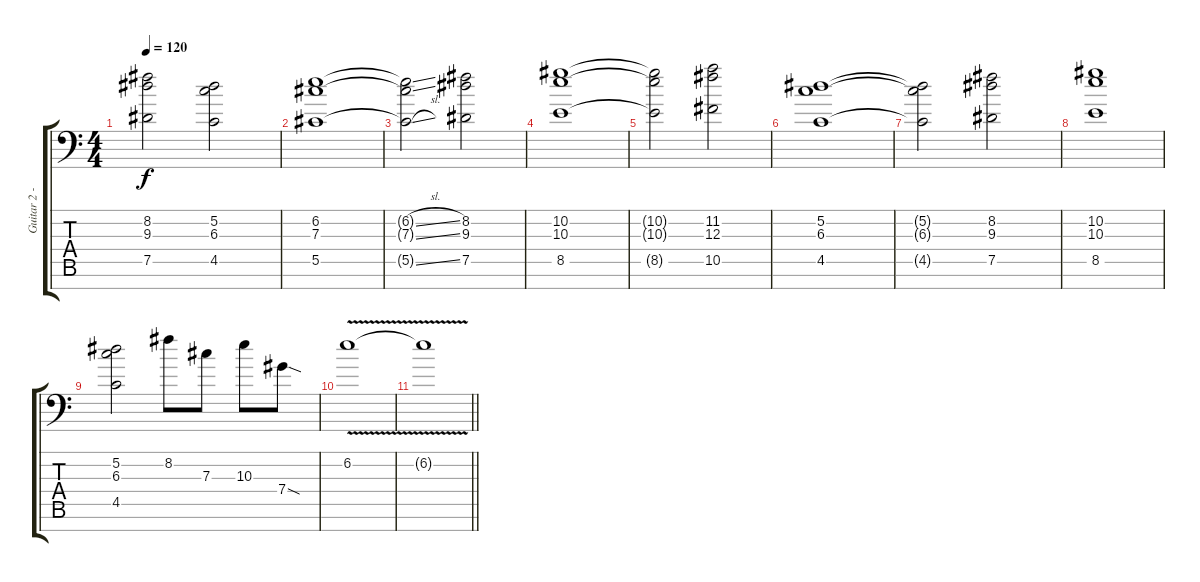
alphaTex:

\track ("Guitar 2 - Right Dist." "Guitar 2 -") {instrument distortionguitar}
\staff {score tabs}
\tuning (Eb4 Bb3 Gb3 Db3 Ab2 Eb2 Ab1) {hide}
\ts (4 4)
\tempo 120
\clef f4
\ks c
(8.2 9.3 7.5).2{dy f} (5.2 6.3 4.5).2 |
(6.2 7.3 5.5).1 |
(6.2{sl t} 7.3{sl t} 5.5{sl t}).2 (8.2 9.3 7.5).2 |
(10.2 10.3 8.5).1 |
(10.2{t} 10.3{t} 8.5{t}).2 (11.2 12.3 10.5).2 |
(5.2 6.3 4.5).1 |
(5.2{t} 6.3{t} 4.5{t}).2 (8.2 9.3 7.5).2 |
(10.2 10.3 8.5).1 |
(5.2 6.3 4.5).2 8.2.8 7.3.8 10.3.8 7.4{sod}.8 |
6.2{v}.1 |
\barLineRight lightlight
6.2{t}.1
